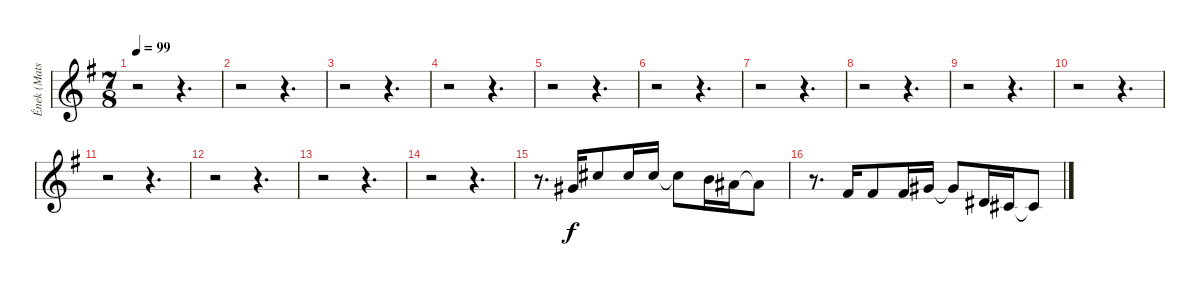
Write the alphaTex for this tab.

\track ("Ének (Mats Levén)" "Ének (Mats") {instrument tenorsax}
\staff {score}
\tuning (E4 B3 G3 D3 A2 E2) {hide}
\ts (7 8)
\tempo 99
\clef g2
\ks g
r.2{dy f} r.4{d} |
r.2 r.4{d} |
r.2 r.4{d} |
r.2 r.4{d} |
r.2 r.4{d} |
r.2 r.4{d} |
r.2 r.4{d} |
r.2 r.4{d} |
r.2 r.4{d} |
r.2 r.4{d} |
r.2 r.4{d} |
r.2 r.4{d} |
r.2 r.4{d} |
r.2 r.4{d} |
r.8{d} 4.1.16 9.1.8{beam merge} 9.1.16 9.1.16 9.1{t}.8{beam merge} 7.1.16 6.1.16 6.1{t}.8 |
r.8{d} 2.1.16 2.1.8{beam merge} 2.1.16 4.1.16 4.1{t}.8{beam merge} 4.2.16 2.2.16 2.2{t}.8
